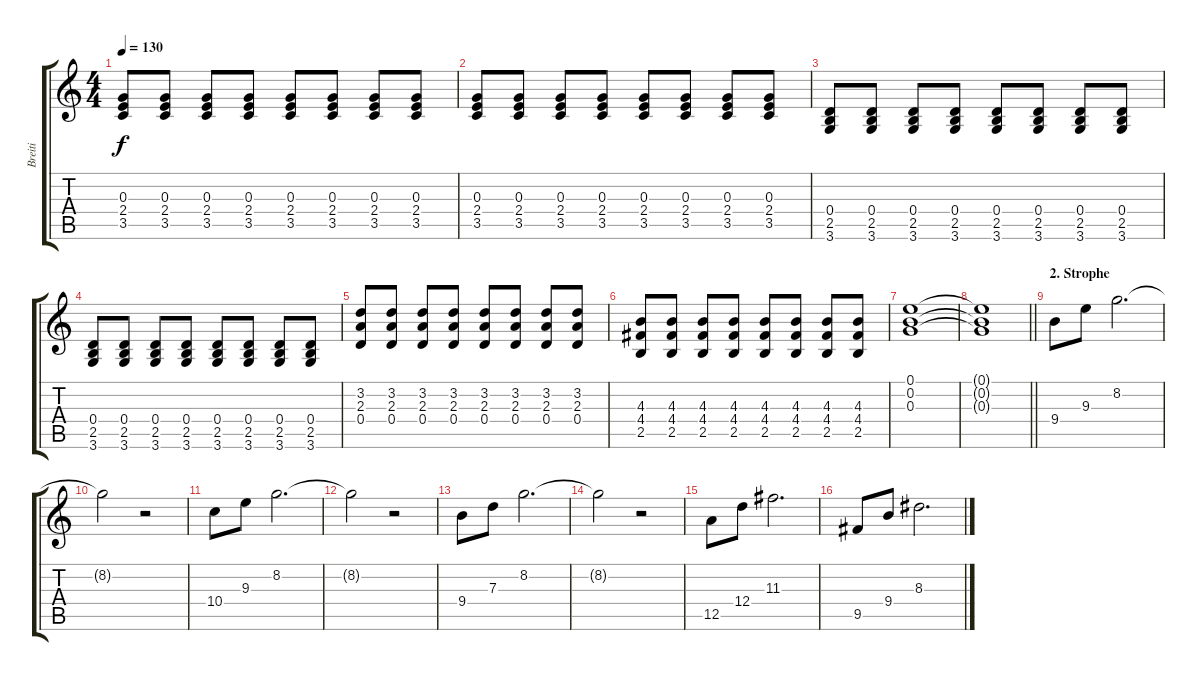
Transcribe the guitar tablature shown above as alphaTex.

\track ("Breiti" "Breiti") {instrument overdrivenguitar}
\staff {score tabs}
\tuning (E4 B3 G3 D3 A2 E2) {hide}
\ts (4 4)
\tempo 130
\clef g2
\ks c
(0.3 2.4 3.5).8{dy f} (0.3 2.4 3.5).8 (0.3 2.4 3.5).8 (0.3 2.4 3.5).8 (0.3 2.4 3.5).8 (0.3 2.4 3.5).8 (0.3 2.4 3.5).8 (0.3 2.4 3.5).8 |
(0.3 2.4 3.5).8 (0.3 2.4 3.5).8 (0.3 2.4 3.5).8 (0.3 2.4 3.5).8 (0.3 2.4 3.5).8 (0.3 2.4 3.5).8 (0.3 2.4 3.5).8 (0.3 2.4 3.5).8 |
(0.4 2.5 3.6).8 (0.4 2.5 3.6).8 (0.4 2.5 3.6).8 (0.4 2.5 3.6).8 (0.4 2.5 3.6).8 (0.4 2.5 3.6).8 (0.4 2.5 3.6).8 (0.4 2.5 3.6).8 |
(0.4 2.5 3.6).8 (0.4 2.5 3.6).8 (0.4 2.5 3.6).8 (0.4 2.5 3.6).8 (0.4 2.5 3.6).8 (0.4 2.5 3.6).8 (0.4 2.5 3.6).8 (0.4 2.5 3.6).8 |
(3.2 2.3 0.4).8 (3.2 2.3 0.4).8 (3.2 2.3 0.4).8 (3.2 2.3 0.4).8 (3.2 2.3 0.4).8 (3.2 2.3 0.4).8 (3.2 2.3 0.4).8 (3.2 2.3 0.4).8 |
(4.3 4.4 2.5).8 (4.3 4.4 2.5).8 (4.3 4.4 2.5).8 (4.3 4.4 2.5).8 (4.3 4.4 2.5).8 (4.3 4.4 2.5).8 (4.3 4.4 2.5).8 (4.3 4.4 2.5).8 |
(0.1 0.2 0.3).1 |
\barLineRight lightlight
(0.1{t} 0.2{t} 0.3{t}).1 |
\section ("" "2. Strophe")
9.4.8 9.3.8 8.2.2{d} |
8.2{t}.2 r.2 |
10.4.8 9.3.8 8.2.2{d} |
8.2{t}.2 r.2 |
9.4.8 7.3.8 8.2.2{d} |
8.2{t}.2 r.2 |
12.5.8 12.4.8 11.3.2{d} |
9.5.8 9.4.8 8.3.2{d}
